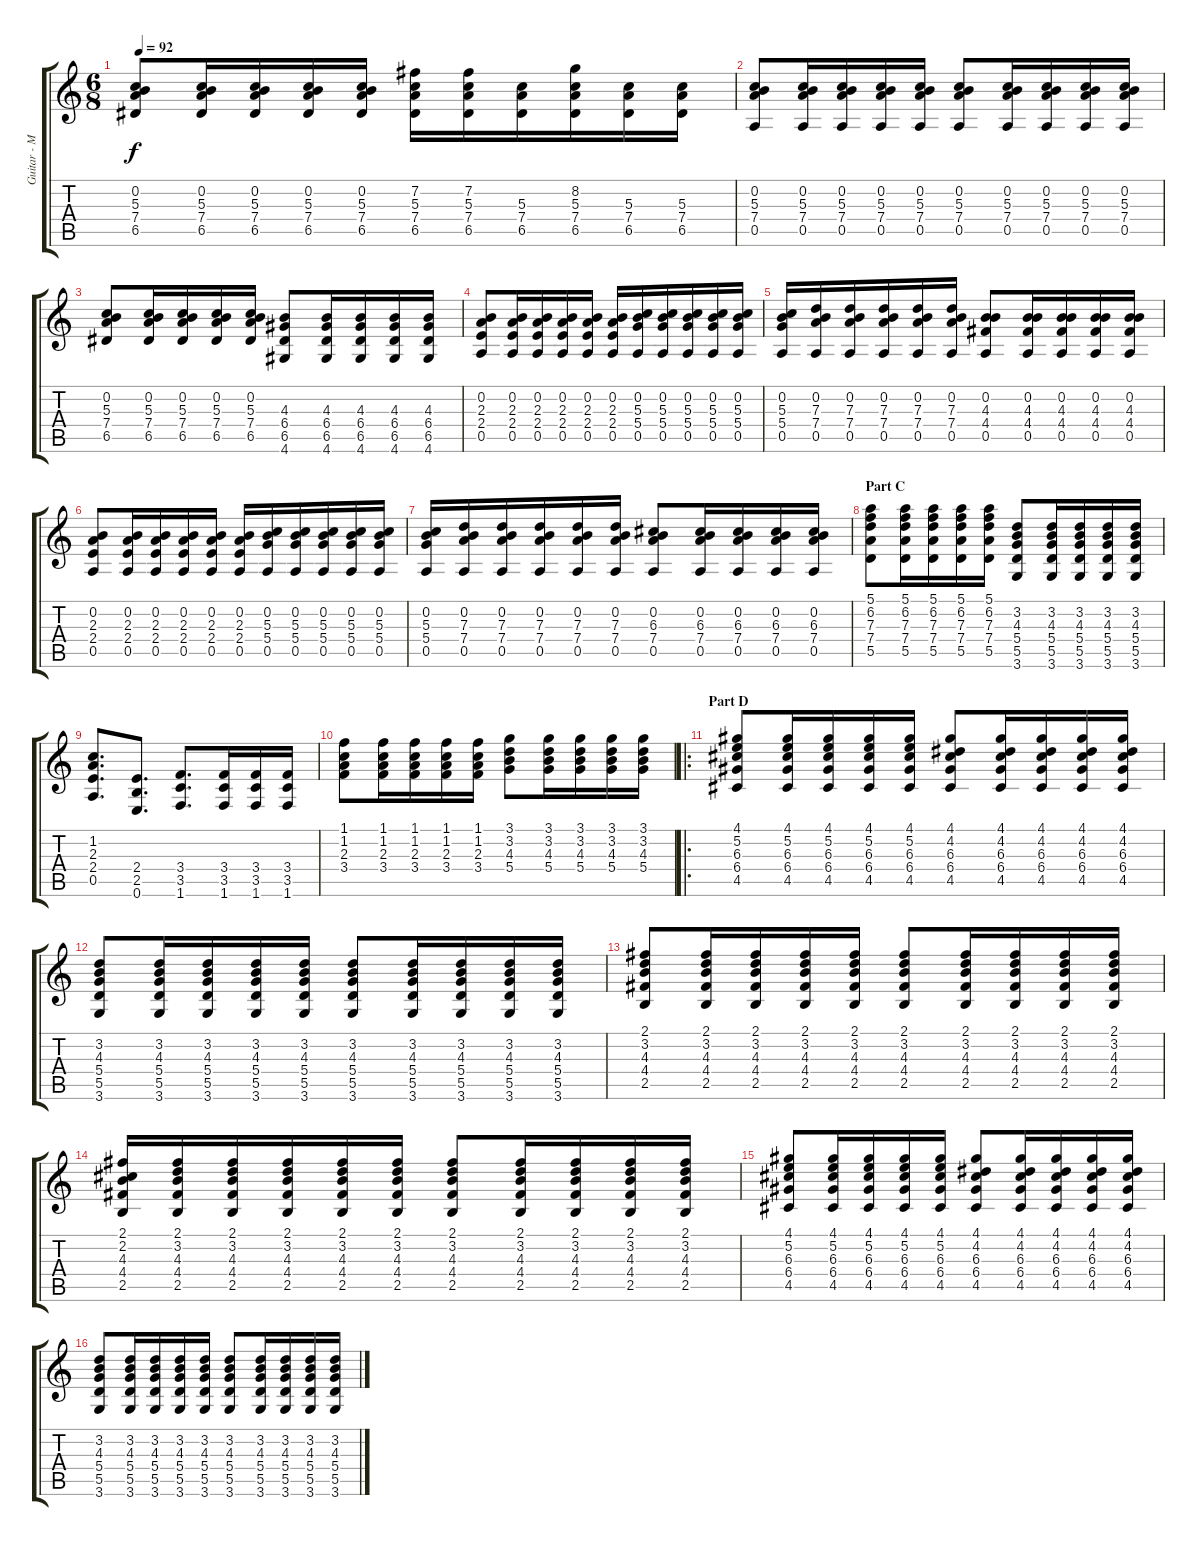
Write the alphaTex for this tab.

\track ("Guitar - Mikael Åkerfeldt" "Guitar - M") {instrument overdrivenguitar}
\staff {score tabs}
\tuning (E4 B3 G3 D3 A2 E2) {hide}
\ts (6 8)
\tempo 92
\clef g2
\ks c
(0.2 5.3 7.4 6.5).8{dy f} (0.2 5.3 7.4 6.5).16 (0.2 5.3 7.4 6.5).16 (0.2 5.3 7.4 6.5).16 (0.2 5.3 7.4 6.5).16 (7.2 5.3 7.4 6.5).16 (7.2 5.3 7.4 6.5).16 (5.3 7.4 6.5).16 (8.2 5.3 7.4 6.5).16 (5.3 7.4 6.5).16 (5.3 7.4 6.5).16 |
(0.2 5.3 7.4 0.5).8 (0.2 5.3 7.4 0.5).16 (0.2 5.3 7.4 0.5).16 (0.2 5.3 7.4 0.5).16 (0.2 5.3 7.4 0.5).16 (0.2 5.3 7.4 0.5).8 (0.2 5.3 7.4 0.5).16 (0.2 5.3 7.4 0.5).16 (0.2 5.3 7.4 0.5).16 (0.2 5.3 7.4 0.5).16 |
(0.2 5.3 7.4 6.5).8 (0.2 5.3 7.4 6.5).16 (0.2 5.3 7.4 6.5).16 (0.2 5.3 7.4 6.5).16 (0.2 5.3 7.4 6.5).16 (4.3 6.4 6.5 4.6).8 (4.3 6.4 6.5 4.6).16 (4.3 6.4 6.5 4.6).16 (4.3 6.4 6.5 4.6).16 (4.3 6.4 6.5 4.6).16 |
(0.2 2.3 2.4 0.5).8 (0.2 2.3 2.4 0.5).16 (0.2 2.3 2.4 0.5).16 (0.2 2.3 2.4 0.5).16 (0.2 2.3 2.4 0.5).16 (0.2 2.3 2.4 0.5).16 (0.2 5.3 5.4 0.5).16 (0.2 5.3 5.4 0.5).16 (0.2 5.3 5.4 0.5).16 (0.2 5.3 5.4 0.5).16 (0.2 5.3 5.4 0.5).16 |
(0.2 5.3 5.4 0.5).16 (0.2 7.3 7.4 0.5).16 (0.2 7.3 7.4 0.5).16 (0.2 7.3 7.4 0.5).16 (0.2 7.3 7.4 0.5).16 (0.2 7.3 7.4 0.5).16 (0.2 4.3 4.4 0.5).8 (0.2 4.3 4.4 0.5).16 (0.2 4.3 4.4 0.5).16 (0.2 4.3 4.4 0.5).16 (0.2 4.3 4.4 0.5).16 |
(0.2 2.3 2.4 0.5).8 (0.2 2.3 2.4 0.5).16 (0.2 2.3 2.4 0.5).16 (0.2 2.3 2.4 0.5).16 (0.2 2.3 2.4 0.5).16 (0.2 2.3 2.4 0.5).16 (0.2 5.3 5.4 0.5).16 (0.2 5.3 5.4 0.5).16 (0.2 5.3 5.4 0.5).16 (0.2 5.3 5.4 0.5).16 (0.2 5.3 5.4 0.5).16 |
(0.2 5.3 5.4 0.5).16 (0.2 7.3 7.4 0.5).16 (0.2 7.3 7.4 0.5).16 (0.2 7.3 7.4 0.5).16 (0.2 7.3 7.4 0.5).16 (0.2 7.3 7.4 0.5).16 (0.2 6.3 7.4 0.5).8 (0.2 6.3 7.4 0.5).16 (0.2 6.3 7.4 0.5).16 (0.2 6.3 7.4 0.5).16 (0.2 6.3 7.4 0.5).16 |
\section ("" "Part C")
(5.1 6.2 7.3 7.4 5.5).8{instrument overdrivenguitar} (5.1 6.2 7.3 7.4 5.5).16 (5.1 6.2 7.3 7.4 5.5).16 (5.1 6.2 7.3 7.4 5.5).16 (5.1 6.2 7.3 7.4 5.5).16 (3.2 4.3 5.4 5.5 3.6).8 (3.2 4.3 5.4 5.5 3.6).16 (3.2 4.3 5.4 5.5 3.6).16 (3.2 4.3 5.4 5.5 3.6).16 (3.2 4.3 5.4 5.5 3.6).16 |
(1.2 2.3 2.4 0.5).8{d} (2.4 2.5 0.6).8{d} (3.4 3.5 1.6).8{d} (3.4 3.5 1.6).16 (3.4 3.5 1.6).16 (3.4 3.5 1.6).16 |
(1.1 1.2 2.3 3.4).8 (1.1 1.2 2.3 3.4).16 (1.1 1.2 2.3 3.4).16 (1.1 1.2 2.3 3.4).16 (1.1 1.2 2.3 3.4).16 (3.1 3.2 4.3 5.4).8 (3.1 3.2 4.3 5.4).16 (3.1 3.2 4.3 5.4).16 (3.1 3.2 4.3 5.4).16 (3.1 3.2 4.3 5.4).16 |
\ro
\section ("" "Part D")
(4.1 5.2 6.3 6.4 4.5).8 (4.1 5.2 6.3 6.4 4.5).16 (4.1 5.2 6.3 6.4 4.5).16 (4.1 5.2 6.3 6.4 4.5).16 (4.1 5.2 6.3 6.4 4.5).16 (4.1 4.2 6.3 6.4 4.5).8 (4.1 4.2 6.3 6.4 4.5).16 (4.1 4.2 6.3 6.4 4.5).16 (4.1 4.2 6.3 6.4 4.5).16 (4.1 4.2 6.3 6.4 4.5).16 |
(3.2 4.3 5.4 5.5 3.6).8 (3.2 4.3 5.4 5.5 3.6).16 (3.2 4.3 5.4 5.5 3.6).16 (3.2 4.3 5.4 5.5 3.6).16 (3.2 4.3 5.4 5.5 3.6).16 (3.2 4.3 5.4 5.5 3.6).8 (3.2 4.3 5.4 5.5 3.6).16 (3.2 4.3 5.4 5.5 3.6).16 (3.2 4.3 5.4 5.5 3.6).16 (3.2 4.3 5.4 5.5 3.6).16 |
(2.1 3.2 4.3 4.4 2.5).8 (2.1 3.2 4.3 4.4 2.5).16 (2.1 3.2 4.3 4.4 2.5).16 (2.1 3.2 4.3 4.4 2.5).16 (2.1 3.2 4.3 4.4 2.5).16 (2.1 3.2 4.3 4.4 2.5).8 (2.1 3.2 4.3 4.4 2.5).16 (2.1 3.2 4.3 4.4 2.5).16 (2.1 3.2 4.3 4.4 2.5).16 (2.1 3.2 4.3 4.4 2.5).16 |
(2.1 2.2 4.3 4.4 2.5).16 (2.1 3.2 4.3 4.4 2.5).16 (2.1 3.2 4.3 4.4 2.5).16 (2.1 3.2 4.3 4.4 2.5).16 (2.1 3.2 4.3 4.4 2.5).16 (2.1 3.2 4.3 4.4 2.5).16 (2.1 3.2 4.3 4.4 2.5).8 (2.1 3.2 4.3 4.4 2.5).16 (2.1 3.2 4.3 4.4 2.5).16 (2.1 3.2 4.3 4.4 2.5).16 (2.1 3.2 4.3 4.4 2.5).16 |
(4.1 5.2 6.3 6.4 4.5).8 (4.1 5.2 6.3 6.4 4.5).16 (4.1 5.2 6.3 6.4 4.5).16 (4.1 5.2 6.3 6.4 4.5).16 (4.1 5.2 6.3 6.4 4.5).16 (4.1 4.2 6.3 6.4 4.5).8 (4.1 4.2 6.3 6.4 4.5).16 (4.1 4.2 6.3 6.4 4.5).16 (4.1 4.2 6.3 6.4 4.5).16 (4.1 4.2 6.3 6.4 4.5).16 |
(3.2 4.3 5.4 5.5 3.6).8 (3.2 4.3 5.4 5.5 3.6).16 (3.2 4.3 5.4 5.5 3.6).16 (3.2 4.3 5.4 5.5 3.6).16 (3.2 4.3 5.4 5.5 3.6).16 (3.2 4.3 5.4 5.5 3.6).8 (3.2 4.3 5.4 5.5 3.6).16 (3.2 4.3 5.4 5.5 3.6).16 (3.2 4.3 5.4 5.5 3.6).16 (3.2 4.3 5.4 5.5 3.6).16
